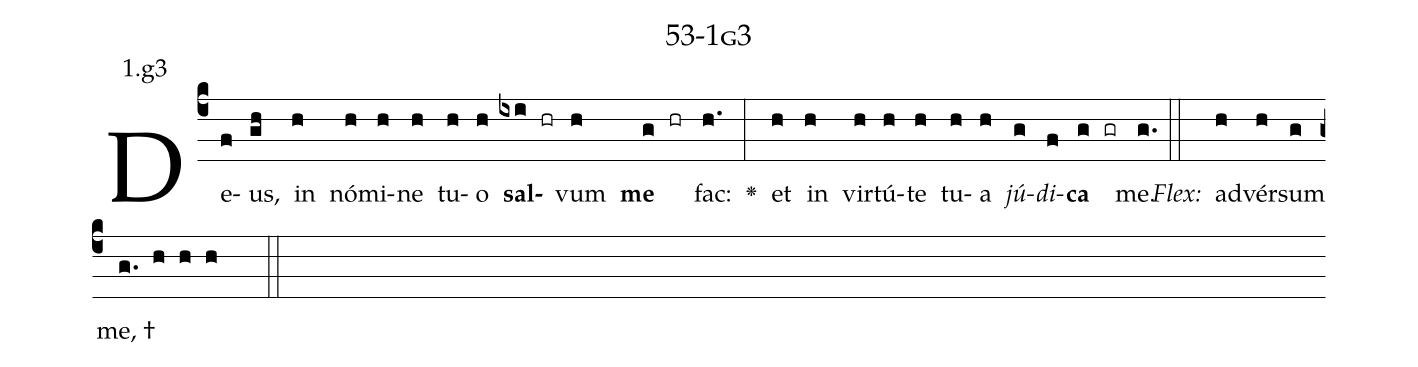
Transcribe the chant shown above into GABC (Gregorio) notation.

name: 53-1g3;
annotation: 1.g3;
%%
(c4)De(f)us,(gh) in(h) nó(h)mi(h)ne(h) tu(h)o(h) <b>sal</b>(ixi hr)vum(h) <b>me</b>(g hr) fac:(h.) <v>\greheightstar</v>(:) et(h) in(h) vir(h)tú(h)te(h) tu(h)a(h) <i>jú</i>(g)<i>di</i>(f)<b>ca</b>(g gr) me.(g.) (::)
<i>Flex:</i>()  ad(h)vér(h)sum(g) me, †(g. h h h  ::)

%E(h) u(h) o(g) u(f) a(g) e.(g.) (::)
